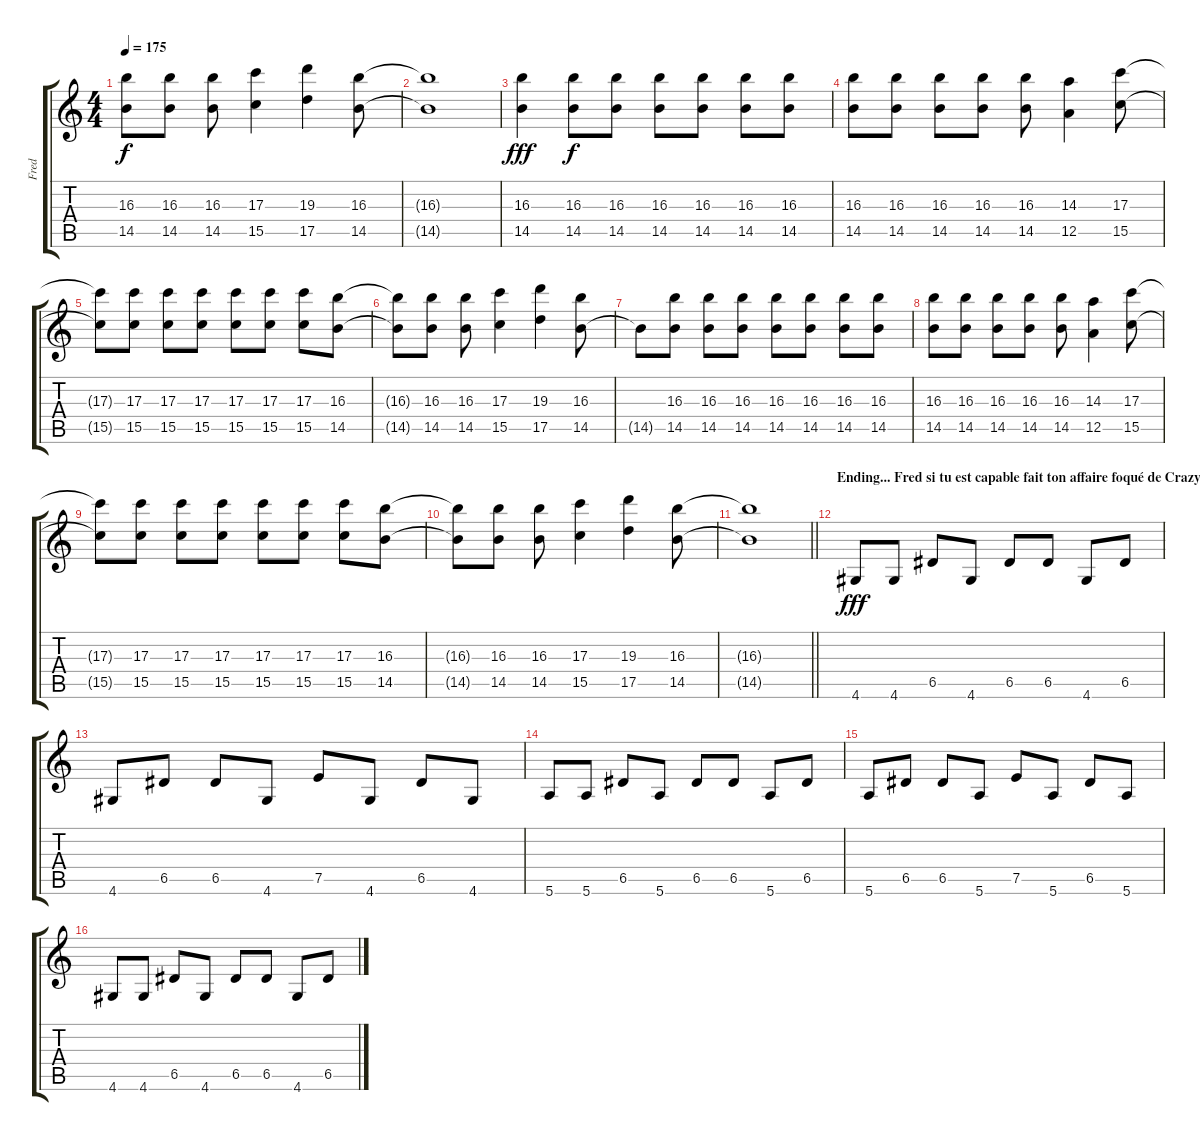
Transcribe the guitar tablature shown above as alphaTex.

\track ("Fred" "Fred") {instrument distortionguitar}
\staff {score tabs}
\tuning (E4 B3 G3 D3 A2 E2) {hide}
\ts (4 4)
\tempo 175
\clef g2
\ks c
(16.3{t} 14.5{t}).8{dy f} (16.3 14.5).8 (16.3 14.5).8 (17.3 15.5).4 (19.3 17.5).4 (16.3 14.5).8 |
(16.3{t} 14.5{t}).1 |
(16.3 14.5).4{dy fff} (16.3 14.5).8{dy f} (16.3 14.5).8 (16.3 14.5).8 (16.3 14.5).8 (16.3 14.5).8 (16.3 14.5).8 |
(16.3 14.5).8 (16.3 14.5).8 (16.3 14.5).8 (16.3 14.5).8 (16.3 14.5).8 (14.3 12.5).4 (17.3 15.5).8 |
(17.3{t} 15.5{t}).8 (17.3 15.5).8 (17.3 15.5).8 (17.3 15.5).8 (17.3 15.5).8 (17.3 15.5).8 (17.3 15.5).8 (16.3 14.5).8 |
(16.3{t} 14.5{t}).8 (16.3 14.5).8 (16.3 14.5).8 (17.3 15.5).4 (19.3 17.5).4 (16.3 14.5).8 |
14.5{t}.8 (16.3 14.5).8 (16.3 14.5).8 (16.3 14.5).8 (16.3 14.5).8 (16.3 14.5).8 (16.3 14.5).8 (16.3 14.5).8 |
(16.3 14.5).8 (16.3 14.5).8 (16.3 14.5).8 (16.3 14.5).8 (16.3 14.5).8 (14.3 12.5).4 (17.3 15.5).8 |
(17.3{t} 15.5{t}).8 (17.3 15.5).8 (17.3 15.5).8 (17.3 15.5).8 (17.3 15.5).8 (17.3 15.5).8 (17.3 15.5).8 (16.3 14.5).8 |
(16.3{t} 14.5{t}).8 (16.3 14.5).8 (16.3 14.5).8 (17.3 15.5).4 (19.3 17.5).4 (16.3 14.5).8 |
\barLineRight lightlight
(16.3{t} 14.5{t}).1 |
\section ("" "Ending... Fred si tu est capable fait ton affaire foqué de Crazy Train techno")
4.6.8{dy fff} 4.6.8 6.5.8 4.6.8 6.5.8 6.5.8 4.6.8 6.5.8 |
4.6.8 6.5.8 6.5.8 4.6.8 7.5.8 4.6.8 6.5.8 4.6.8 |
5.6.8 5.6.8 6.5.8 5.6.8 6.5.8 6.5.8 5.6.8 6.5.8 |
5.6.8 6.5.8 6.5.8 5.6.8 7.5.8 5.6.8 6.5.8 5.6.8 |
4.6.8 4.6.8 6.5.8 4.6.8 6.5.8 6.5.8 4.6.8 6.5.8
